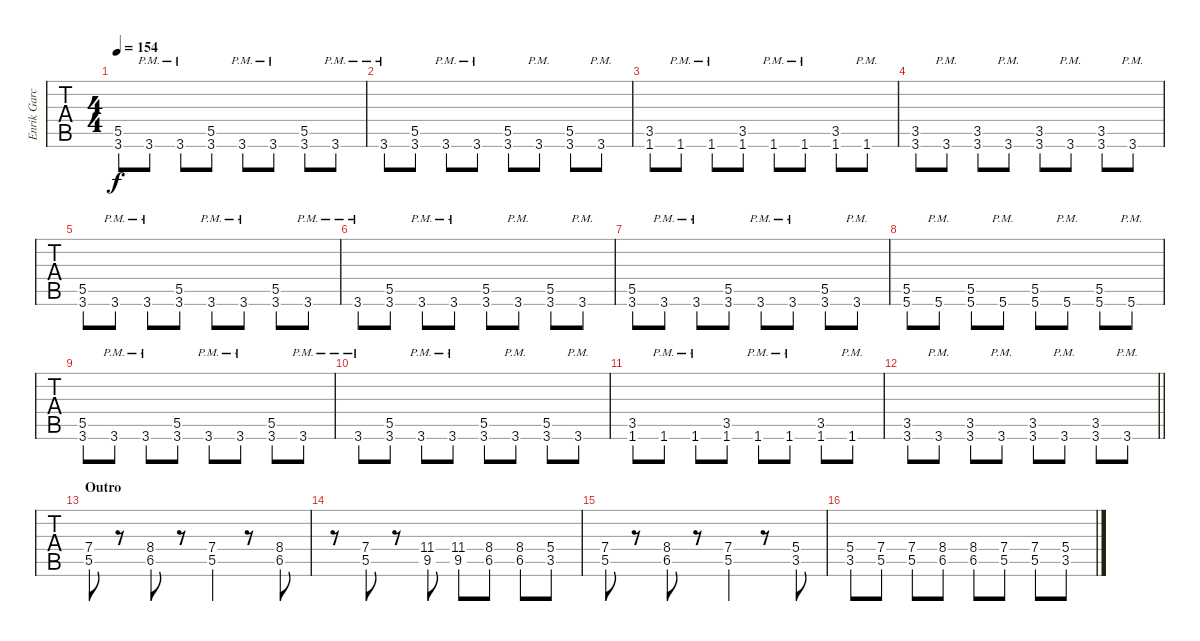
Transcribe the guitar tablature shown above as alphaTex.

\track ("Enrik García - Rythm Guitar" "Enrik Garc") {instrument distortionguitar}
\staff {tabs}
\tuning (Eb4 Bb3 Gb3 Db3 Ab2 Eb2) {hide}
\ts (4 4)
\tempo 154
\clef g2
\ks c
(5.5 3.6).8{dy f} 3.6{pm}.8 3.6{pm}.8 (5.5 3.6).8 3.6{pm}.8 3.6{pm}.8 (5.5 3.6).8 3.6{pm}.8 |
3.6{pm}.8 (5.5 3.6).8 3.6{pm}.8 3.6{pm}.8 (5.5 3.6).8 3.6{pm}.8 (5.5 3.6).8 3.6{pm}.8 |
(3.5 1.6).8 1.6{pm}.8 1.6{pm}.8 (3.5 1.6).8 1.6{pm}.8 1.6{pm}.8 (3.5 1.6).8 1.6{pm}.8 |
(3.5 3.6).8 3.6{pm}.8 (3.5 3.6).8 3.6{pm}.8 (3.5 3.6).8 3.6{pm}.8 (3.5 3.6).8 3.6{pm}.8 |
(5.5 3.6).8 3.6{pm}.8 3.6{pm}.8 (5.5 3.6).8 3.6{pm}.8 3.6{pm}.8 (5.5 3.6).8 3.6{pm}.8 |
3.6{pm}.8 (5.5 3.6).8 3.6{pm}.8 3.6{pm}.8 (5.5 3.6).8 3.6{pm}.8 (5.5 3.6).8 3.6{pm}.8 |
(5.5 3.6).8 3.6{pm}.8 3.6{pm}.8 (5.5 3.6).8 3.6{pm}.8 3.6{pm}.8 (5.5 3.6).8 3.6{pm}.8 |
(5.5 5.6).8 5.6{pm}.8 (5.5 5.6).8 5.6{pm}.8 (5.5 5.6).8 5.6{pm}.8 (5.5 5.6).8 5.6{pm}.8 |
(5.5 3.6).8 3.6{pm}.8 3.6{pm}.8 (5.5 3.6).8 3.6{pm}.8 3.6{pm}.8 (5.5 3.6).8 3.6{pm}.8 |
3.6{pm}.8 (5.5 3.6).8 3.6{pm}.8 3.6{pm}.8 (5.5 3.6).8 3.6{pm}.8 (5.5 3.6).8 3.6{pm}.8 |
(3.5 1.6).8 1.6{pm}.8 1.6{pm}.8 (3.5 1.6).8 1.6{pm}.8 1.6{pm}.8 (3.5 1.6).8 1.6{pm}.8 |
\barLineRight lightlight
(3.5 3.6).8 3.6{pm}.8 (3.5 3.6).8 3.6{pm}.8 (3.5 3.6).8 3.6{pm}.8 (3.5 3.6).8 3.6{pm}.8 |
\section ("" "Outro")
(7.4 5.5).8 r.8 (8.4 6.5).8 r.8 (7.4 5.5).4 r.8 (8.4 6.5).8 |
r.8 (7.4 5.5).8 r.8 (11.4 9.5).8 (11.4 9.5).8 (8.4 6.5).8 (8.4 6.5).8 (5.4 3.5).8 |
(7.4 5.5).8 r.8 (8.4 6.5).8 r.8 (7.4 5.5).4 r.8 (5.4 3.5).8 |
(5.4 3.5).8 (7.4 5.5).8 (7.4 5.5).8 (8.4 6.5).8 (8.4 6.5).8 (7.4 5.5).8 (7.4 5.5).8 (5.4 3.5).8
